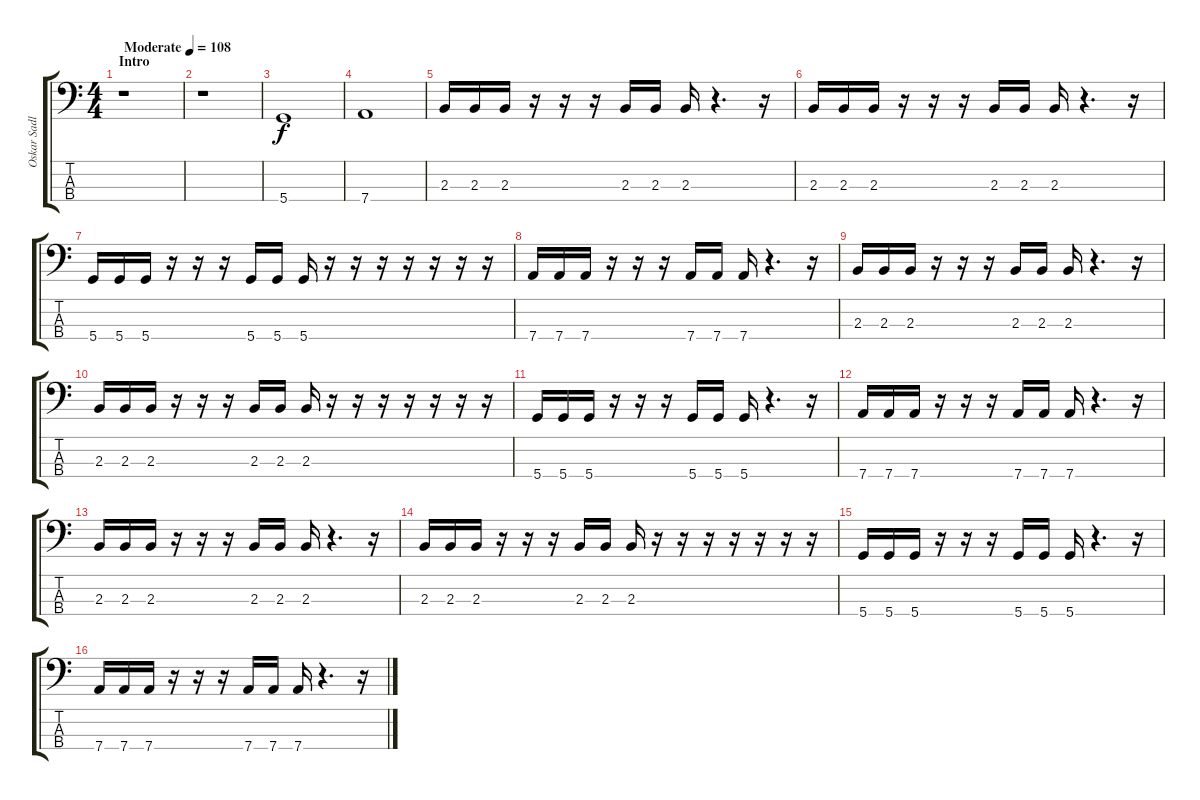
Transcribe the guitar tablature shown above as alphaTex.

\track ("Oskar Sadle" "Oskar Sadl") {instrument electricbasspick}
\staff {score tabs}
\tuning (G2 D2 A1 D1) {hide}
\ts (4 4)
\section ("" "Intro")
\tempo (108 "Moderate")
\clef f4
\ks c
r.1{dy f instrument electricbasspick} |
r.1 |
5.4.1 |
7.4.1 |
2.3.16 2.3.16 2.3.16 r.16 r.16 r.16 2.3.16 2.3.16 2.3.16 r.4{d} r.16 |
2.3.16 2.3.16 2.3.16 r.16 r.16 r.16 2.3.16 2.3.16 2.3.16 r.4{d} r.16 |
5.4.16 5.4.16 5.4.16 r.16 r.16 r.16 5.4.16 5.4.16 5.4.16 r.16 r.16 r.16 r.16 r.16 r.16 r.16 |
7.4.16 7.4.16 7.4.16 r.16 r.16 r.16 7.4.16 7.4.16 7.4.16 r.4{d} r.16 |
2.3.16 2.3.16 2.3.16 r.16 r.16 r.16 2.3.16 2.3.16 2.3.16 r.4{d} r.16 |
2.3.16 2.3.16 2.3.16 r.16 r.16 r.16 2.3.16 2.3.16 2.3.16 r.16 r.16 r.16 r.16 r.16 r.16 r.16 |
5.4.16 5.4.16 5.4.16 r.16 r.16 r.16 5.4.16 5.4.16 5.4.16 r.4{d} r.16 |
7.4.16 7.4.16 7.4.16 r.16 r.16 r.16 7.4.16 7.4.16 7.4.16 r.4{d} r.16 |
2.3.16 2.3.16 2.3.16 r.16 r.16 r.16 2.3.16 2.3.16 2.3.16 r.4{d} r.16 |
2.3.16 2.3.16 2.3.16 r.16 r.16 r.16 2.3.16 2.3.16 2.3.16 r.16 r.16 r.16 r.16 r.16 r.16 r.16 |
5.4.16 5.4.16 5.4.16 r.16 r.16 r.16 5.4.16 5.4.16 5.4.16 r.4{d} r.16 |
7.4.16 7.4.16 7.4.16 r.16 r.16 r.16 7.4.16 7.4.16 7.4.16 r.4{d} r.16
